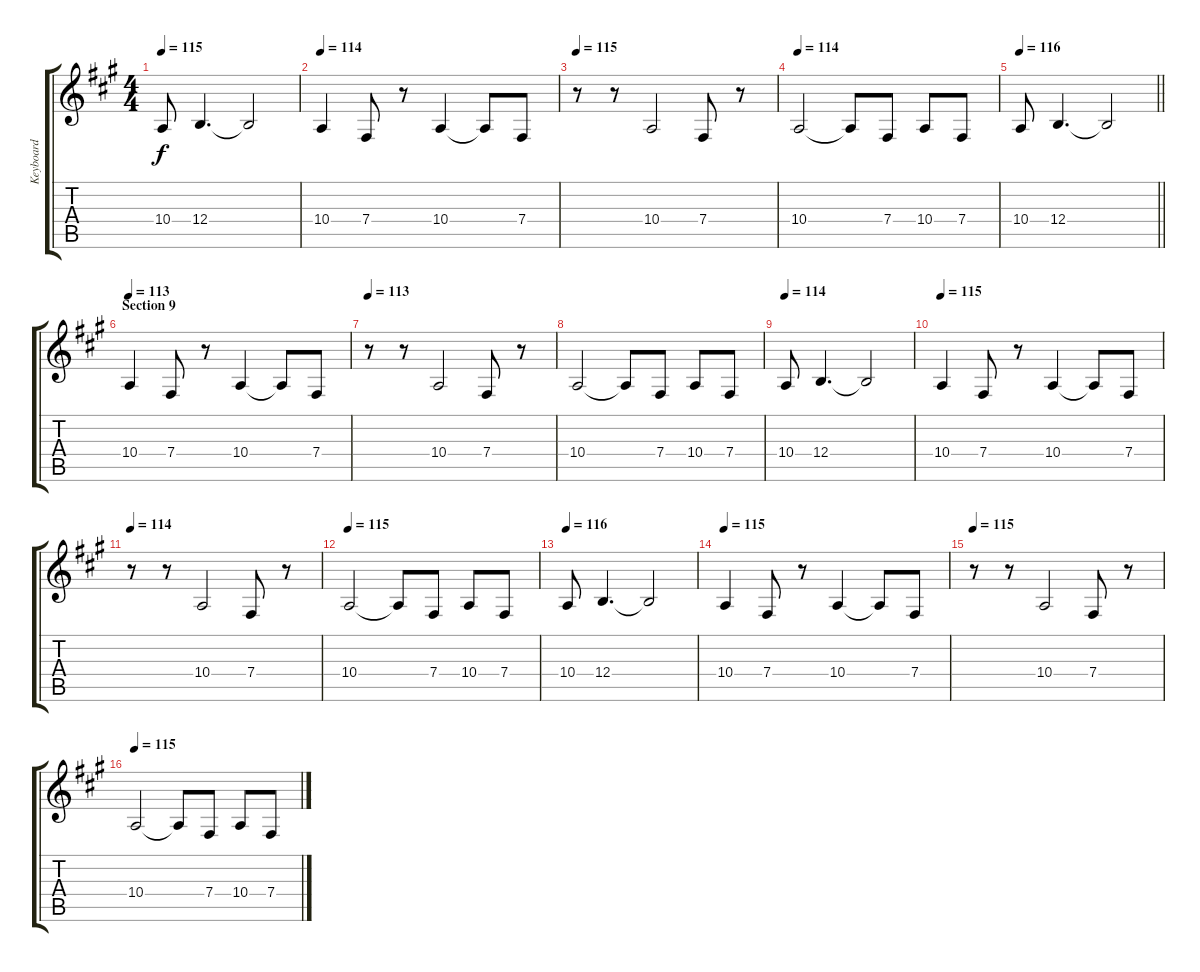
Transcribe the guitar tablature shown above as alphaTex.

\track ("Keyboard" "Keyboard") {instrument pad2warm}
\staff {score tabs}
\tuning (B3 Ab3 E3 B2 Gb2 B1) {hide}
\ts (4 4)
\tempo 115
\clef g2
\ks f#minor
10.4.8{dy f} 12.4.4{d} 12.4{t}.2 |
\tempo 114
10.4.4 7.4.8 r.8 10.4.4 10.4{t}.8 7.4.8 |
\tempo 115
r.8 r.8 10.4.2 7.4.8 r.8 |
\tempo 114
10.4.2 10.4{t}.8 7.4.8 10.4.8 7.4.8 |
\tempo 116
\barLineRight lightlight
10.4.8 12.4.4{d} 12.4{t}.2 |
\section ("" "Section 9")
\tempo 113
10.4.4 7.4.8 r.8 10.4.4 10.4{t}.8 7.4.8 |
\tempo 113
r.8 r.8 10.4.2 7.4.8 r.8 |
10.4.2 10.4{t}.8 7.4.8 10.4.8 7.4.8 |
\tempo 114
10.4.8 12.4.4{d} 12.4{t}.2 |
\tempo 115
10.4.4 7.4.8 r.8 10.4.4 10.4{t}.8 7.4.8 |
\tempo 114
r.8 r.8 10.4.2 7.4.8 r.8 |
\tempo 115
10.4.2 10.4{t}.8 7.4.8 10.4.8 7.4.8 |
\tempo 116
10.4.8 12.4.4{d} 12.4{t}.2 |
\tempo 115
10.4.4 7.4.8 r.8 10.4.4 10.4{t}.8 7.4.8 |
\tempo 115
r.8 r.8 10.4.2 7.4.8 r.8 |
\tempo 115
10.4.2 10.4{t}.8 7.4.8 10.4.8 7.4.8
